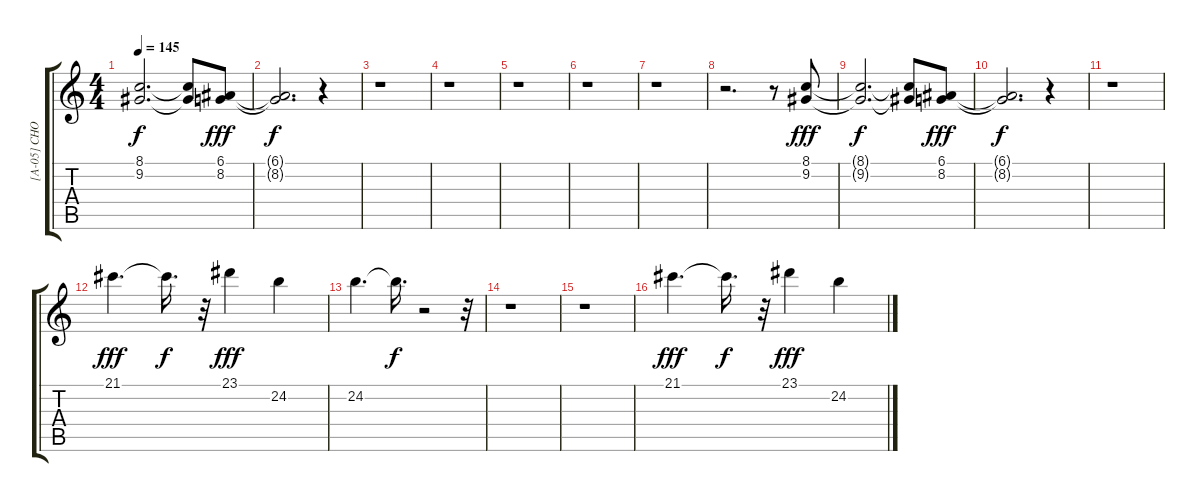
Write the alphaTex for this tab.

\track ("[A-05] CHORUS" "[A-05] CHO") {instrument voiceoohs}
\staff {score tabs}
\tuning (E4 B3 G3 D3 A2 E2) {hide}
\ts (4 4)
\tempo 145
\clef g2
\ks c
(8.1{t} 9.2{t}).2{d dy f} (8.1{t} 9.2{t}).8 (6.1 8.2).8{dy fff} |
(6.1{t} 8.2{t}).2{d dy f} r.4 |
r.1 |
r.1 |
r.1 |
r.1 |
r.1 |
r.2{d} r.8 (8.1 9.2).8{dy fff} |
(8.1{t} 9.2{t}).2{d dy f} (8.1{t} 9.2{t}).8 (6.1 8.2).8{dy fff} |
(6.1{t} 8.2{t}).2{d dy f} r.4 |
r.1 |
21.1.4{d dy fff} 21.1{t}.16{d dy f} r.32 23.1.4{dy fff} 24.2.4 |
24.2.4{d} 24.2{t}.16{d dy f} r.2 r.32 |
r.1 |
r.1 |
21.1.4{d dy fff} 21.1{t}.16{d dy f} r.32 23.1.4{dy fff} 24.2.4
